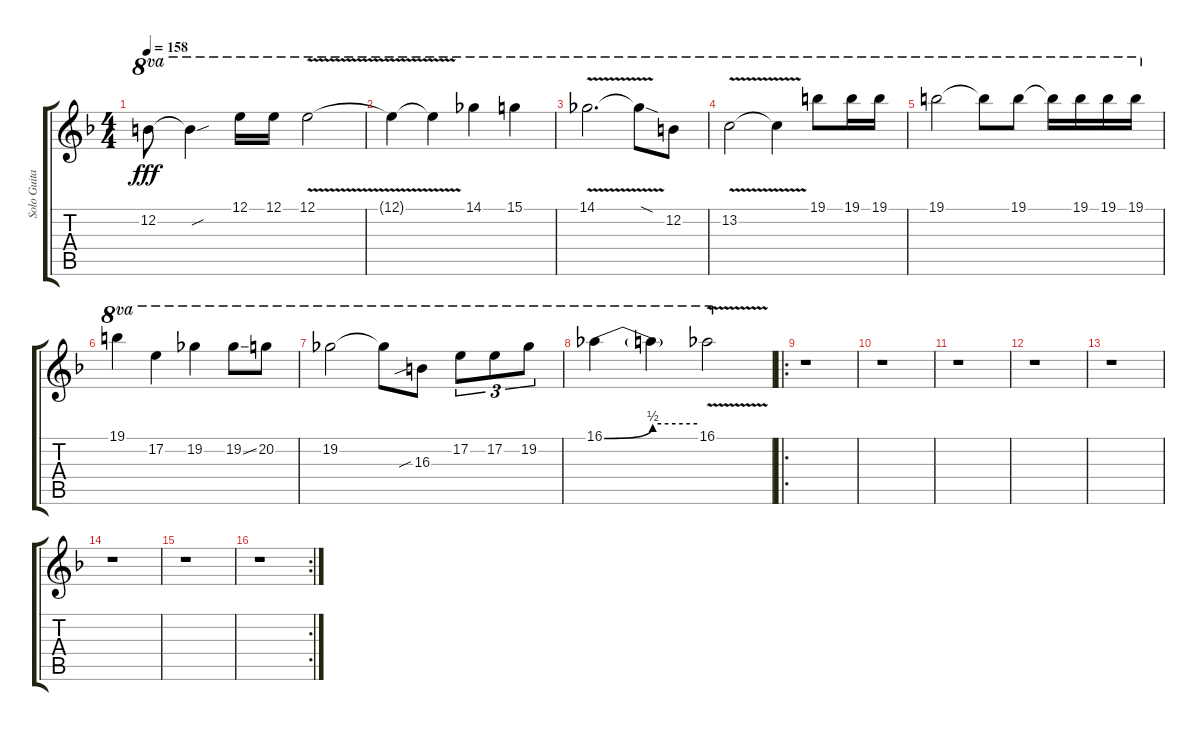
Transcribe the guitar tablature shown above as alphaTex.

\track ("Solo Guitar 1" "Solo Guita") {instrument distortionguitar}
\staff {score tabs}
\tuning (E4 B3 G3 D3 A2 D2) {hide}
\ts (4 4)
\tempo 158
\clef g2
\ks f
12.2.8{ot 8va dy fff} 12.2{sou t}.4{ot 8va} 12.1.16{ot 8va} 12.1.16{ot 8va} 12.1{v}.2{ot 8va} |
12.1{v t}.4{ot 8va} 12.1{v t}.4{ot 8va} 14.1.4{ot 8va} 15.1.4{ot 8va} |
14.1{v}.2{d ot 8va} 14.1{sod t}.8{ot 8va} 12.2.8{ot 8va} |
13.2{v}.2{ot 8va} 13.2{v t}.4{ot 8va} 19.1.8{ot 8va} 19.1.16{ot 8va} 19.1.16{ot 8va} |
19.1.2{ot 8va} 19.1{t}.8{ot 8va} 19.1.8{ot 8va} 19.1{t}.16{ot 8va} 19.1.16{ot 8va} 19.1.16{ot 8va} 19.1.16{ot 8va} |
19.1.4{ot 8va} 17.2.4{ot 8va} 19.2.4{ot 8va} 19.2{ss}.8{ot 8va} 20.2.8{ot 8va} |
19.2.2{ot 8va} 19.2{t}.8{ot 8va} 16.3{sib}.8{ot 8va} 17.2.8{tu (3 2) ot 8va} 17.2.8{tu (3 2) ot 8va} 19.2.8{tu (3 2) ot 8va} |
16.1{be (bend 0 0 60 2)}.4{ot 8va} 16.1{be (hold 0 2 60 2) t}.4{ot 8va} 16.1{v}.2{ot 8va} |
\ro
r.1 |
r.1 |
r.1 |
r.1 |
r.1 |
r.1 |
r.1 |
\rc 2
r.1
